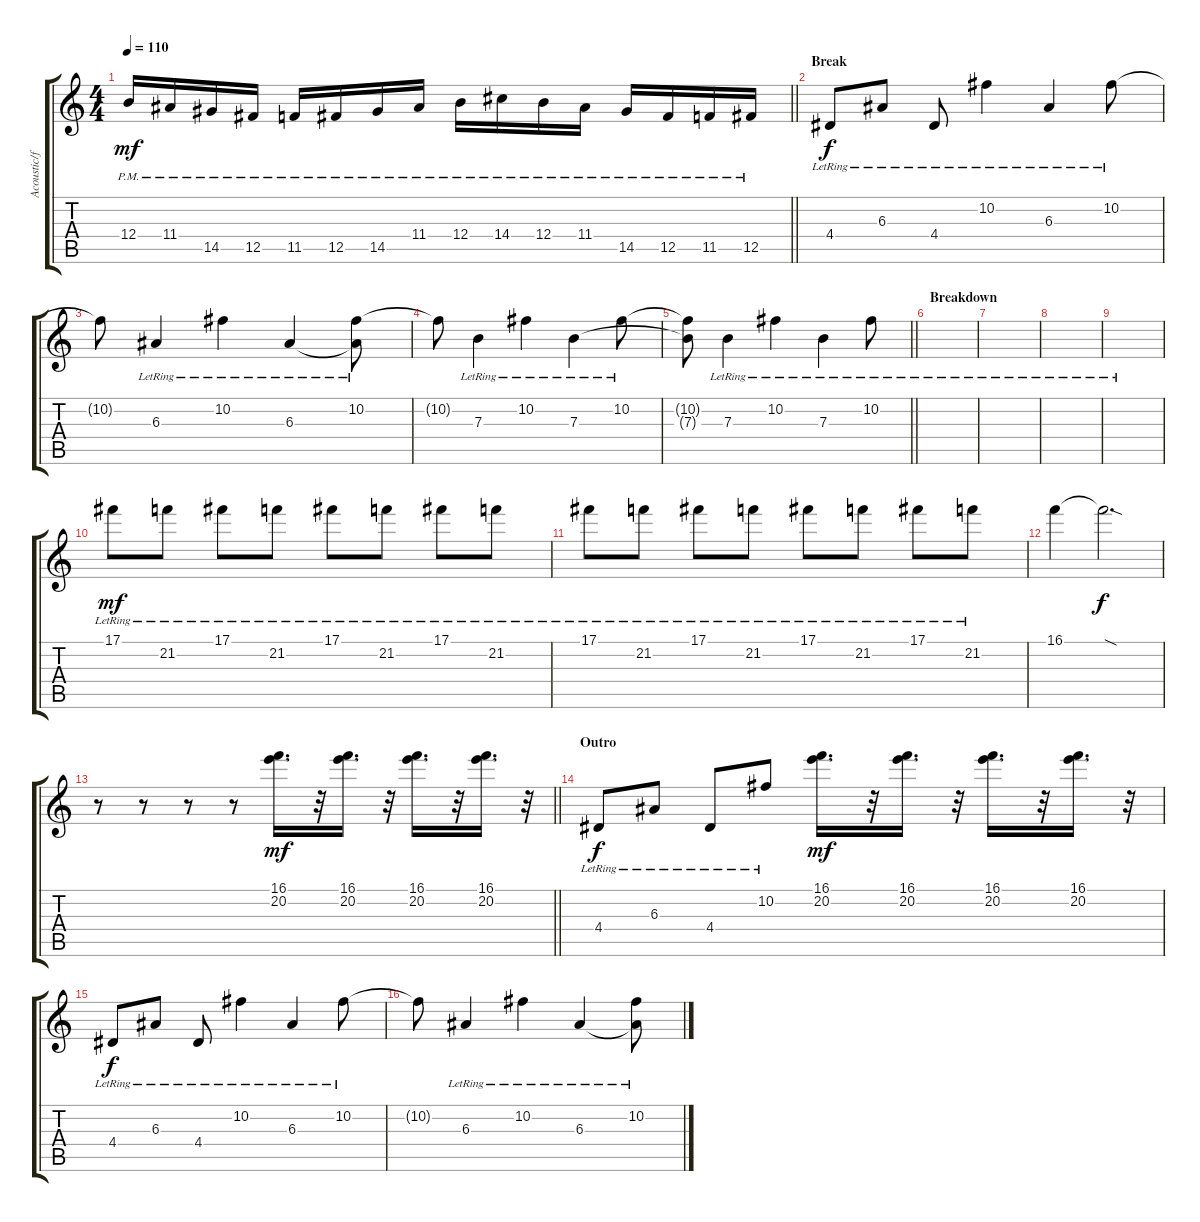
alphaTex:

\track ("Acoustic/fills" "Acoustic/f") {instrument acousticguitarsteel}
\staff {score tabs}
\tuning (Db4 Ab3 E3 B2 Gb2 B1) {hide}
\ts (4 4)
\tempo 110
\clef g2
\barLineRight lightlight
\ks c
12.4{pm}.16{dy mf} 11.4{pm}.16 14.5{pm}.16 12.5{pm}.16 11.5{pm}.16 12.5{pm}.16 14.5{pm}.16 11.4{pm}.16 12.4{pm}.16 14.4{pm}.16 12.4{pm}.16 11.4{pm}.16 14.5{pm}.16 12.5{pm}.16 11.5{pm}.16 12.5{pm}.16 |
\section ("" "Break")
4.4{lr}.8{dy f instrument acousticguitarsteel} 6.3{lr}.8 4.4{lr}.8 10.2{lr}.4 6.3{lr}.4 10.2{lr}.8 |
10.2{t}.8 6.3{lr}.4 10.2{lr}.4 6.3{lr}.4 (10.2{lr} 6.3{t}).8 |
10.2{t}.8 7.3{lr}.4 10.2{lr}.4 7.3{lr}.4 10.2{lr}.8 |
\barLineRight lightlight
(10.2{t} 7.3{t}).8 7.3{lr}.4 10.2{lr}.4 7.3{lr}.4 10.2{lr}.8 |
\section ("" "Breakdown")
|
|
|
|
17.1{lr}.8{dy mf instrument distortionguitar} 21.2{lr}.8 17.1{lr}.8 21.2{lr}.8 17.1{lr}.8 21.2{lr}.8 17.1{lr}.8 21.2{lr}.8 |
17.1{lr}.8 21.2{lr}.8 17.1{lr}.8 21.2{lr}.8 17.1{lr}.8 21.2{lr}.8 17.1{lr}.8 21.2{lr}.8 |
16.1.4 16.1{sod t}.2{d dy f} |
\barLineRight lightlight
r.8 r.8 r.8 r.8 (16.1 20.2).16{d dy mf} r.32 (16.1 20.2).16{d} r.32 (16.1 20.2).16{d} r.32 (16.1 20.2).16{d} r.32 |
\section ("" "Outro")
4.4{lr}.8{dy f instrument acousticguitarsteel} 6.3{lr}.8 4.4{lr}.8 10.2{lr}.8 (16.1 20.2).16{d dy mf instrument distortionguitar} r.32 (16.1 20.2).16{d} r.32 (16.1 20.2).16{d} r.32 (16.1 20.2).16{d} r.32 |
4.4{lr}.8{dy f instrument acousticguitarsteel} 6.3{lr}.8 4.4{lr}.8 10.2{lr}.4 6.3{lr}.4 10.2{lr}.8 |
10.2{t}.8 6.3{lr}.4 10.2{lr}.4 6.3{lr}.4 (10.2{lr} 6.3{t}).8
